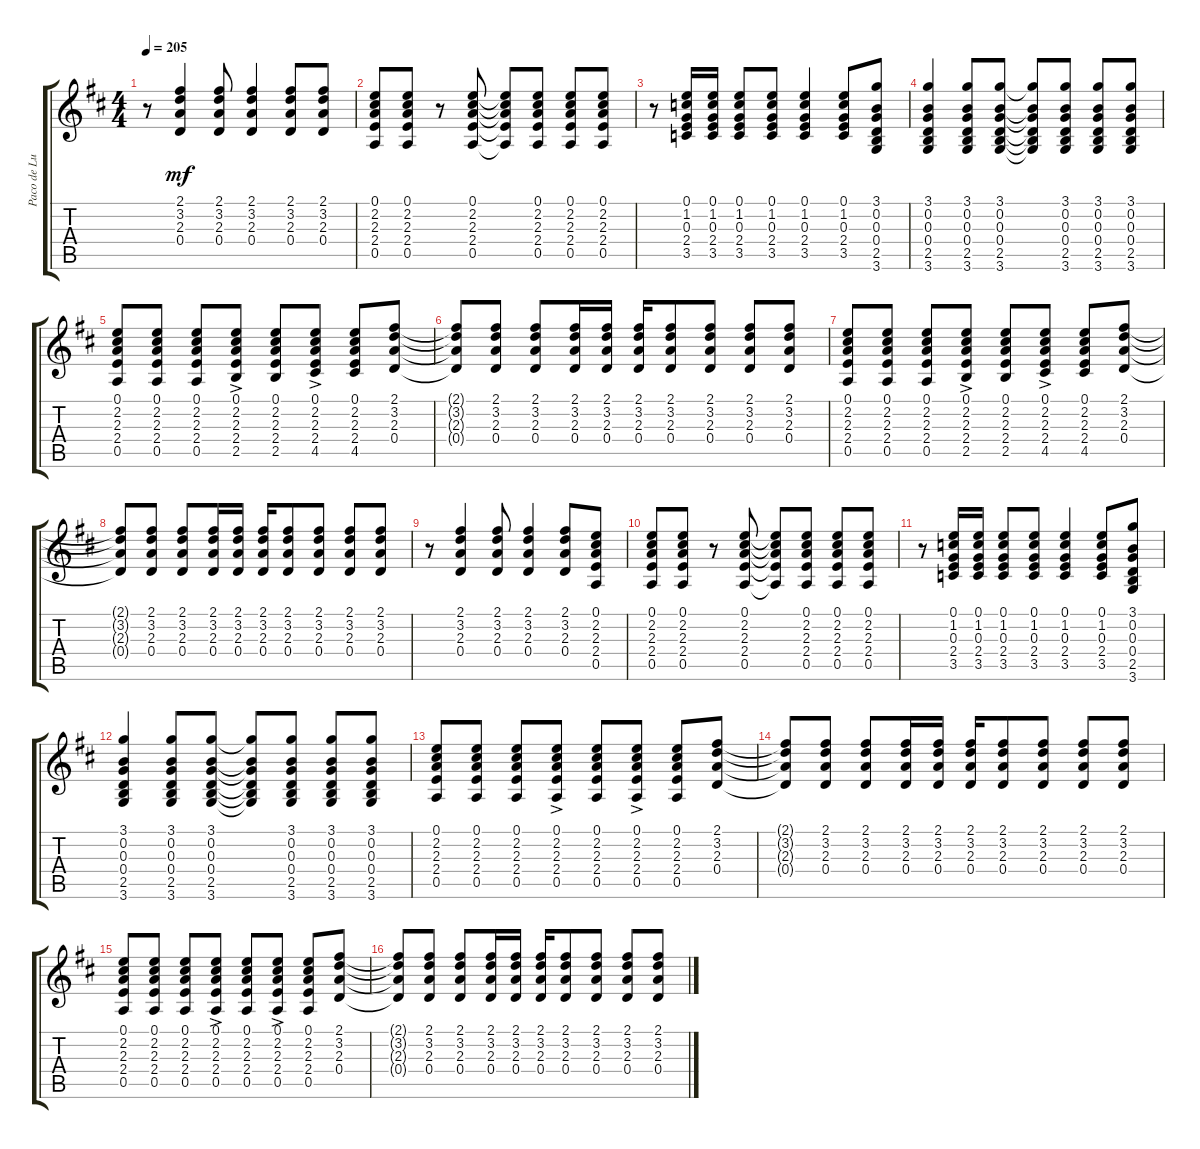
\track ("Paco de Lucía" "Paco de Lu") {instrument acousticguitarnylon}
\staff {score tabs}
\tuning (E4 B3 G3 D3 A2 E2) {hide}
\ts (4 4)
\tempo 205
\clef g2
\ks d
r.8{dy ff} (2.1 3.2 2.3 0.4).4{dy mf} (2.1 3.2 2.3 0.4).8 (2.1 3.2 2.3 0.4).4 (2.1 3.2 2.3 0.4).8 (2.1 3.2 2.3 0.4).8 |
(0.1 2.2 2.3 2.4 0.5).8 (0.1 2.2 2.3 2.4 0.5).8 r.8 (0.1 2.2 2.3 2.4 0.5).8 (0.1{t} 2.2{t} 2.3{t} 2.4{t} 0.5{t}).8 (0.1 2.2 2.3 2.4 0.5).8 (0.1 2.2 2.3 2.4 0.5).8 (0.1 2.2 2.3 2.4 0.5).8 |
r.8 (0.1 1.2 0.3 2.4 3.5).16 (0.1 1.2 0.3 2.4 3.5).16 (0.1 1.2 0.3 2.4 3.5).8 (0.1 1.2 0.3 2.4 3.5).8 (0.1 1.2 0.3 2.4 3.5).4 (0.1 1.2 0.3 2.4 3.5).8 (3.1 0.2 0.3 0.4 2.5 3.6).8 |
(3.1 0.2 0.3 0.4 2.5 3.6).4 (3.1 0.2 0.3 0.4 2.5 3.6).8 (3.1 0.2 0.3 0.4 2.5 3.6).8 (3.1{t} 0.2{t} 0.3{t} 0.4{t} 2.5{t} 3.6{t}).8 (3.1 0.2 0.3 0.4 2.5 3.6).8 (3.1 0.2 0.3 0.4 2.5 3.6).8 (3.1 0.2 0.3 0.4 2.5 3.6).8 |
(0.1 2.2 2.3 2.4 0.5).8 (0.1 2.2 2.3 2.4 0.5).8 (0.1 2.2 2.3 2.4 0.5).8 (0.1{ac} 2.2{ac} 2.3{ac} 2.4{ac} 2.5{ac}).8 (0.1 2.2 2.3 2.4 2.5).8 (0.1{ac} 2.2{ac} 2.3{ac} 2.4{ac} 4.5{ac}).8 (0.1 2.2 2.3 2.4 4.5).8 (2.1 3.2 2.3 0.4).8 |
(2.1{t} 3.2{t} 2.3{t} 0.4{t}).8 (2.1 3.2 2.3 0.4).8 (2.1 3.2 2.3 0.4).8 (2.1 3.2 2.3 0.4).16 (2.1 3.2 2.3 0.4).16 (2.1 3.2 2.3 0.4).16 (2.1 3.2 2.3 0.4).8 (2.1 3.2 2.3 0.4).8 (2.1 3.2 2.3 0.4).8 (2.1 3.2 2.3 0.4).8 |
(0.1 2.2 2.3 2.4 0.5).8 (0.1 2.2 2.3 2.4 0.5).8 (0.1 2.2 2.3 2.4 0.5).8 (0.1{ac} 2.2{ac} 2.3{ac} 2.4{ac} 2.5{ac}).8 (0.1 2.2 2.3 2.4 2.5).8 (0.1{ac} 2.2{ac} 2.3{ac} 2.4{ac} 4.5{ac}).8 (0.1 2.2 2.3 2.4 4.5).8 (2.1 3.2 2.3 0.4).8 |
(2.1{t} 3.2{t} 2.3{t} 0.4{t}).8 (2.1 3.2 2.3 0.4).8 (2.1 3.2 2.3 0.4).8 (2.1 3.2 2.3 0.4).16 (2.1 3.2 2.3 0.4).16 (2.1 3.2 2.3 0.4).16 (2.1 3.2 2.3 0.4).8 (2.1 3.2 2.3 0.4).8 (2.1 3.2 2.3 0.4).8 (2.1 3.2 2.3 0.4).8 |
r.8 (2.1 3.2 2.3 0.4).4 (2.1 3.2 2.3 0.4).8 (2.1 3.2 2.3 0.4).4 (2.1 3.2 2.3 0.4).8 (0.1 2.2 2.3 2.4 0.5).8 |
(0.1 2.2 2.3 2.4 0.5).8 (0.1 2.2 2.3 2.4 0.5).8 r.8 (0.1 2.2 2.3 2.4 0.5).8 (0.1{t} 2.2{t} 2.3{t} 2.4{t} 0.5{t}).8 (0.1 2.2 2.3 2.4 0.5).8 (0.1 2.2 2.3 2.4 0.5).8 (0.1 2.2 2.3 2.4 0.5).8 |
r.8 (0.1 1.2 0.3 2.4 3.5).16 (0.1 1.2 0.3 2.4 3.5).16 (0.1 1.2 0.3 2.4 3.5).8 (0.1 1.2 0.3 2.4 3.5).8 (0.1 1.2 0.3 2.4 3.5).4 (0.1 1.2 0.3 2.4 3.5).8 (3.1 0.2 0.3 0.4 2.5 3.6).8 |
(3.1 0.2 0.3 0.4 2.5 3.6).4 (3.1 0.2 0.3 0.4 2.5 3.6).8 (3.1 0.2 0.3 0.4 2.5 3.6).8 (3.1{t} 0.2{t} 0.3{t} 0.4{t} 2.5{t} 3.6{t}).8 (3.1 0.2 0.3 0.4 2.5 3.6).8 (3.1 0.2 0.3 0.4 2.5 3.6).8 (3.1 0.2 0.3 0.4 2.5 3.6).8 |
(0.1 2.2 2.3 2.4 0.5).8 (0.1 2.2 2.3 2.4 0.5).8 (0.1 2.2 2.3 2.4 0.5).8 (0.1{ac} 2.2{ac} 2.3{ac} 2.4{ac} 0.5{ac}).8 (0.1 2.2 2.3 2.4 0.5).8 (0.1{ac} 2.2{ac} 2.3{ac} 2.4{ac} 0.5{ac}).8 (0.1 2.2 2.3 2.4 0.5).8 (2.1 3.2 2.3 0.4).8 |
(2.1{t} 3.2{t} 2.3{t} 0.4{t}).8 (2.1 3.2 2.3 0.4).8 (2.1 3.2 2.3 0.4).8 (2.1 3.2 2.3 0.4).16 (2.1 3.2 2.3 0.4).16 (2.1 3.2 2.3 0.4).16 (2.1 3.2 2.3 0.4).8 (2.1 3.2 2.3 0.4).8 (2.1 3.2 2.3 0.4).8 (2.1 3.2 2.3 0.4).8 |
(0.1 2.2 2.3 2.4 0.5).8 (0.1 2.2 2.3 2.4 0.5).8 (0.1 2.2 2.3 2.4 0.5).8 (0.1{ac} 2.2{ac} 2.3{ac} 2.4{ac} 0.5{ac}).8 (0.1 2.2 2.3 2.4 0.5).8 (0.1{ac} 2.2{ac} 2.3{ac} 2.4{ac} 0.5{ac}).8 (0.1 2.2 2.3 2.4 0.5).8 (2.1 3.2 2.3 0.4).8 |
(2.1{t} 3.2{t} 2.3{t} 0.4{t}).8 (2.1 3.2 2.3 0.4).8 (2.1 3.2 2.3 0.4).8 (2.1 3.2 2.3 0.4).16 (2.1 3.2 2.3 0.4).16 (2.1 3.2 2.3 0.4).16 (2.1 3.2 2.3 0.4).8 (2.1 3.2 2.3 0.4).8 (2.1 3.2 2.3 0.4).8 (2.1 3.2 2.3 0.4).8
